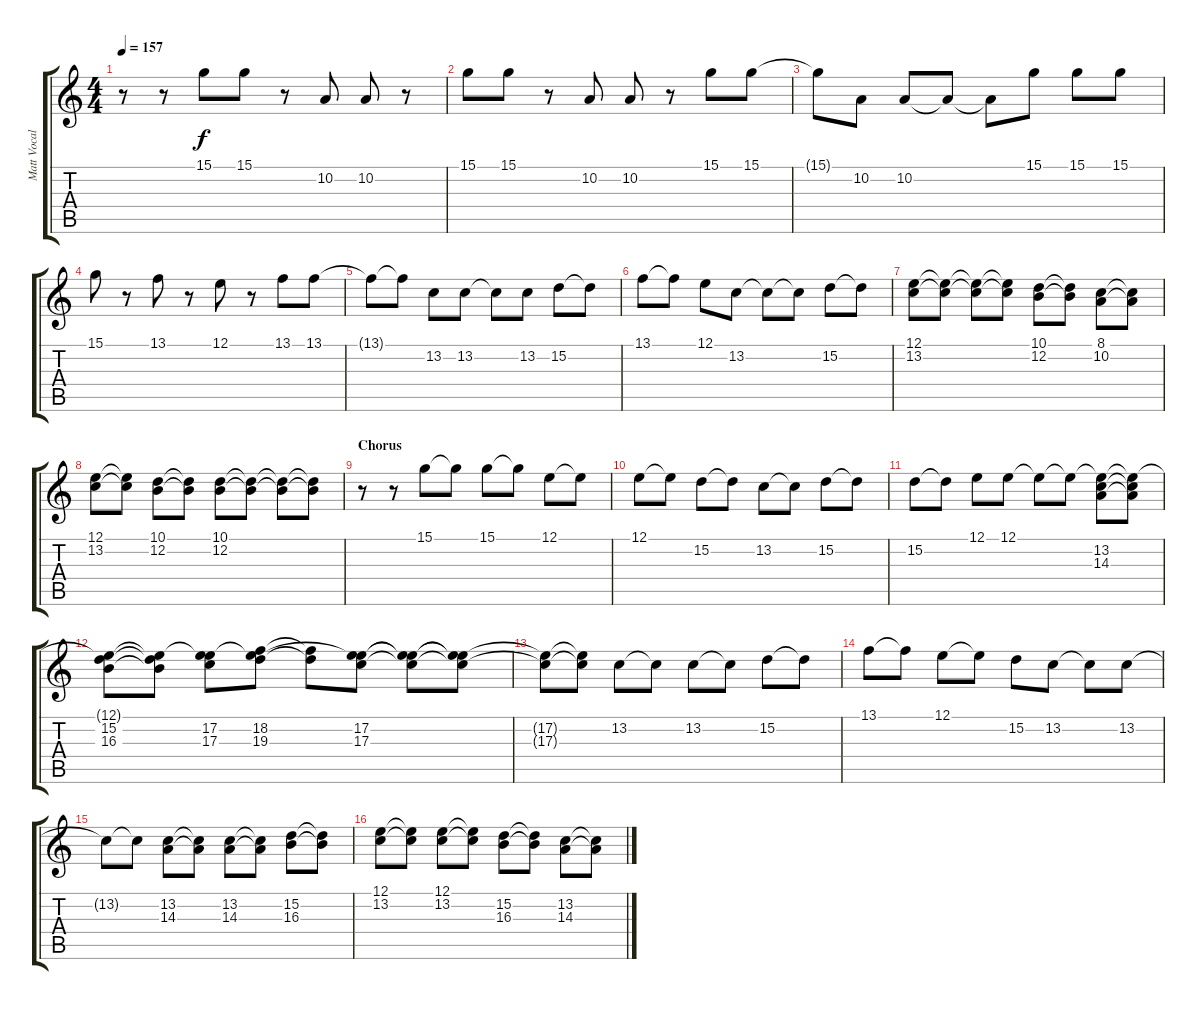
\track ("Matt Vocals/Extra Guitar" "Matt Vocal") {instrument lead2sawtooth}
\staff {score tabs}
\tuning (E4 B3 G3 D3 A2 D2) {hide}
\ts (4 4)
\tempo 157
\clef g2
\ks c
r.8{dy f} r.8 15.1.8 15.1.8 r.8 10.2.8 10.2.8 r.8 |
15.1.8 15.1.8 r.8 10.2.8 10.2.8 r.8 15.1.8 15.1.8 |
15.1{t}.8 10.2.8 10.2.8 10.2{t}.8 10.2{t}.8 15.1.8 15.1.8 15.1.8 |
15.1.8 r.8 13.1.8 r.8 12.1.8 r.8 13.1.8 13.1.8 |
13.1{t}.8 13.1{t}.8 13.2.8 13.2.8 13.2{t}.8 13.2.8 15.2.8 15.2{t}.8 |
13.1.8 13.1{t}.8 12.1.8 13.2.8 13.2{t}.8 13.2{t}.8 15.2.8 15.2{t}.8 |
(12.1 13.2).8 (12.1{t} 13.2{t}).8 (12.1{t} 13.2{t}).8 (12.1{t} 13.2{t}).8 (10.1 12.2).8 (10.1{t} 12.2{t}).8 (8.1 10.2).8 (8.1{t} 10.2{t}).8 |
(12.1 13.2).8 (12.1{t} 13.2{t}).8 (10.1 12.2).8 (10.1{t} 12.2{t}).8 (10.1 12.2).8 (10.1{t} 12.2{t}).8 (10.1{t} 12.2{t}).8 (10.1{t} 12.2{t}).8 |
\section ("" "Chorus")
r.8 r.8 15.1.8 15.1{t}.8 15.1.8 15.1{t}.8 12.1.8 12.1{t}.8 |
12.1.8 12.1{t}.8 15.2.8 15.2{t}.8 13.2.8 13.2{t}.8 15.2.8 15.2{t}.8 |
15.2.8 15.2{t}.8 12.1.8 12.1.8 12.1{t}.8 12.1{t}.8 (12.1{t} 13.2 14.3).8 (12.1{t} 13.2{t} 14.3{t}).8 |
(12.1{t} 15.2 16.3).8 (12.1{t} 15.2{t} 16.3{t}).8 (12.1{t} 17.2 17.3).8 (12.1{t} 18.2 19.3).8 (18.2{t} 19.3{t}).8 (12.1{t} 17.2 17.3).8 (12.1{t} 17.2{t} 17.3{t}).8 (12.1{t} 17.2{t} 17.3{t}).8 |
(17.2{t} 17.3{t}).8 (17.2{t} 17.3{t}).8 13.2.8 13.2{t}.8 13.2.8 13.2{t}.8 15.2.8 15.2{t}.8 |
13.1.8 13.1{t}.8 12.1.8 12.1{t}.8 15.2.8 13.2.8 13.2{t}.8 13.2.8 |
13.2{t}.8 13.2{t}.8 (13.2 14.3).8 (13.2{t} 14.3{t}).8 (13.2 14.3).8 (13.2{t} 14.3{t}).8 (15.2 16.3).8 (15.2{t} 16.3{t}).8 |
(12.1 13.2).8 (12.1{t} 13.2{t}).8 (12.1 13.2).8 (12.1{t} 13.2{t}).8 (15.2 16.3).8 (15.2{t} 16.3{t}).8 (13.2 14.3).8 (13.2{t} 14.3{t}).8
